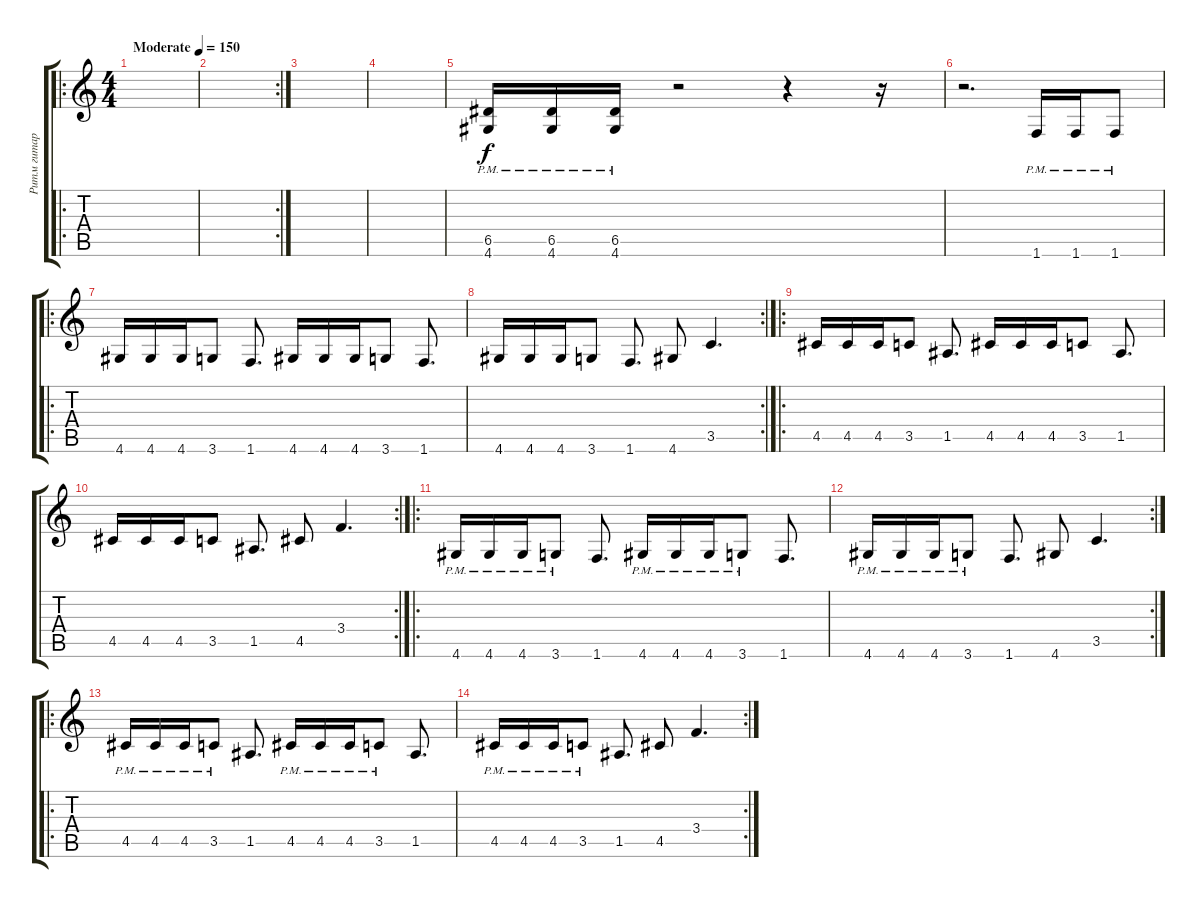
\track ("Ритм гитара " "Ритм гитар") {instrument distortionguitar}
\staff {score tabs}
\tuning (E4 B3 G3 D3 A2 E2) {hide}
\ro
\ts (4 4)
\tempo (150 "Moderate")
\clef g2
\ks c
|
\rc 2
|
|
|
(6.5{pm} 4.6{pm}).16 (6.5{pm} 4.6{pm}).16 (6.5{pm} 4.6{pm}).16 r.2 r.4 r.16 |
r.2{d} 1.6{pm}.16 1.6{pm}.16 1.6{pm}.8 |
\ro
4.6.16 4.6.16 4.6.16 3.6.8 1.6.8{d} 4.6.16 4.6.16 4.6.16 3.6.8 1.6.8{d} |
\rc 2
4.6.16 4.6.16 4.6.16 3.6.8 1.6.8{d} 4.6.8 3.5.4{d} |
\ro
4.5.16 4.5.16 4.5.16 3.5.8 1.5.8{d} 4.5.16 4.5.16 4.5.16 3.5.8 1.5.8{d} |
\rc 2
4.5.16 4.5.16 4.5.16 3.5.8 1.5.8{d} 4.5.8 3.4.4{d} |
\ro
4.6{pm}.16 4.6{pm}.16 4.6{pm}.16 3.6{pm}.8 1.6.8{d} 4.6{pm}.16 4.6{pm}.16 4.6{pm}.16 3.6{pm}.8 1.6.8{d} |
\rc 2
4.6{pm}.16 4.6{pm}.16 4.6{pm}.16 3.6{pm}.8 1.6.8{d} 4.6.8 3.5.4{d} |
\ro
4.5{pm}.16 4.5{pm}.16 4.5{pm}.16 3.5{pm}.8 1.5.8{d} 4.5{pm}.16 4.5{pm}.16 4.5{pm}.16 3.5{pm}.8 1.5.8{d} |
\rc 2
4.5{pm}.16 4.5{pm}.16 4.5{pm}.16 3.5{pm}.8 1.5.8{d} 4.5.8 3.4.4{d}
